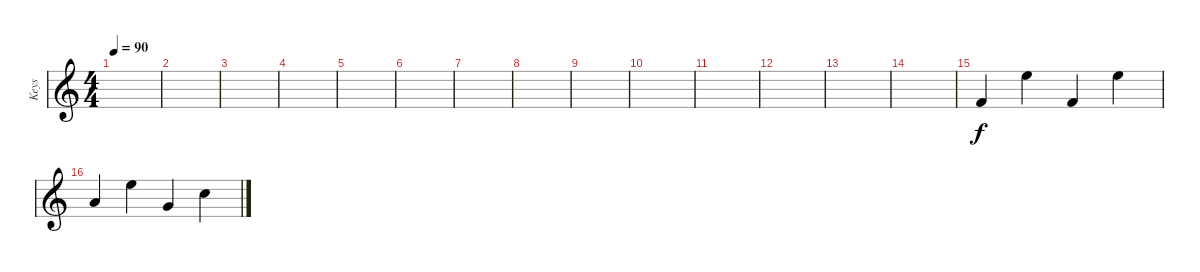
\track ("Keys" "Keys") {instrument celesta}
\staff {score}
\tuning (E4 B3 G3 D3 A2 E2) {hide}
\ts (4 4)
\tempo 90
\clef g2
\ks c
|
|
|
|
|
|
|
|
|
|
|
|
|
|
10.3.4 12.1.4 10.3.4 12.1.4 |
10.2.4 12.1.4 8.2.4 8.1.4
